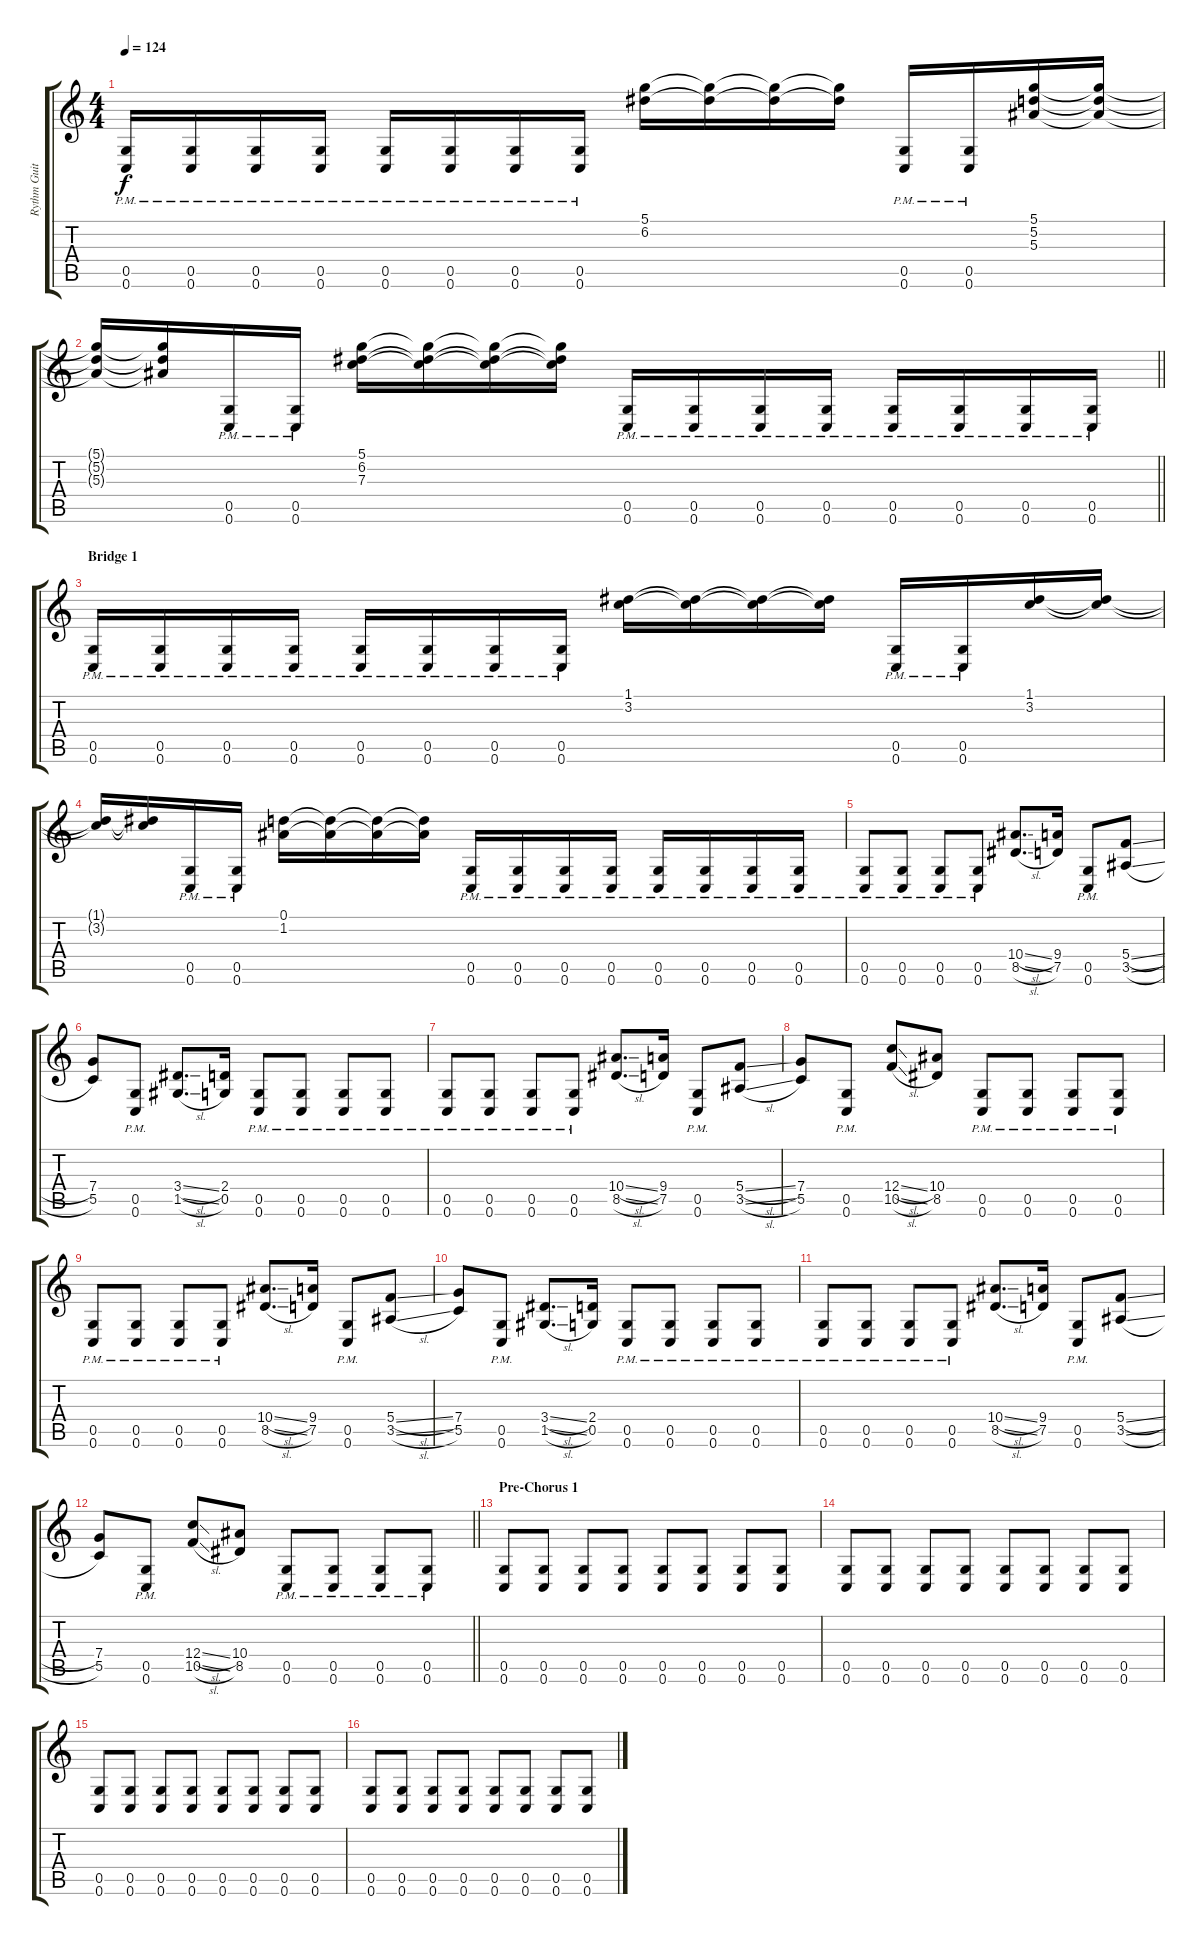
\track ("Rythm Guitar (Mätze)" "Rythm Guit") {instrument distortionguitar}
\staff {score tabs}
\tuning (D4 A3 F3 C3 G2 C2) {hide}
\ts (4 4)
\tempo 124
\clef g2
\ks c
(0.5{pm} 0.6{pm}).16{dy f} (0.5{pm} 0.6{pm}).16 (0.5{pm} 0.6{pm}).16 (0.5{pm} 0.6{pm}).16 (0.5{pm} 0.6{pm}).16 (0.5{pm} 0.6{pm}).16 (0.5{pm} 0.6{pm}).16 (0.5{pm} 0.6{pm}).16 (5.1 6.2).16 (5.1{t} 6.2{t}).16 (5.1{t} 6.2{t}).16 (5.1{t} 6.2{t}).16 (0.5{pm} 0.6{pm}).16 (0.5{pm} 0.6{pm}).16 (5.1 5.2 5.3).16 (5.1{t} 5.2{t} 5.3{t}).16 |
\barLineRight lightlight
(5.1{t} 5.2{t} 5.3{t}).16 (5.1{t} 5.2{t} 5.3{t}).16 (0.5{pm} 0.6{pm}).16 (0.5{pm} 0.6{pm}).16 (5.1 6.2 7.3).16 (5.1{t} 6.2{t} 7.3{t}).16 (5.1{t} 6.2{t} 7.3{t}).16 (5.1{t} 6.2{t} 7.3{t}).16 (0.5{pm} 0.6{pm}).16 (0.5{pm} 0.6{pm}).16 (0.5{pm} 0.6{pm}).16 (0.5{pm} 0.6{pm}).16 (0.5{pm} 0.6{pm}).16 (0.5{pm} 0.6{pm}).16 (0.5{pm} 0.6{pm}).16 (0.5{pm} 0.6{pm}).16 |
\section ("" "Bridge 1")
(0.5{pm} 0.6{pm}).16 (0.5{pm} 0.6{pm}).16 (0.5{pm} 0.6{pm}).16 (0.5{pm} 0.6{pm}).16 (0.5{pm} 0.6{pm}).16 (0.5{pm} 0.6{pm}).16 (0.5{pm} 0.6{pm}).16 (0.5{pm} 0.6{pm}).16 (1.1 3.2).16 (1.1{t} 3.2{t}).16 (1.1{t} 3.2{t}).16 (1.1{t} 3.2{t}).16 (0.5{pm} 0.6{pm}).16 (0.5{pm} 0.6{pm}).16 (1.1 3.2).16 (1.1{t} 3.2{t}).16 |
(1.1{t} 3.2{t}).16 (1.1{t} 3.2{t}).16 (0.5{pm} 0.6{pm}).16 (0.5{pm} 0.6{pm}).16 (0.1 1.2).16 (0.1{t} 1.2{t}).16 (0.1{t} 1.2{t}).16 (0.1{t} 1.2{t}).16 (0.5{pm} 0.6{pm}).16 (0.5{pm} 0.6{pm}).16 (0.5{pm} 0.6{pm}).16 (0.5{pm} 0.6{pm}).16 (0.5{pm} 0.6{pm}).16 (0.5{pm} 0.6{pm}).16 (0.5{pm} 0.6{pm}).16 (0.5{pm} 0.6{pm}).16 |
(0.5{pm} 0.6{pm}).8 (0.5{pm} 0.6{pm}).8 (0.5{pm} 0.6{pm}).8 (0.5{pm} 0.6{pm}).8 (10.4{sl} 8.5{sl}).8{d} (9.4 7.5).16 (0.5{pm} 0.6{pm}).8 (5.4{sl} 3.5{sl}).8 |
(7.4 5.5).8 (0.5{pm} 0.6{pm}).8 (3.4{sl} 1.5{sl}).8{d} (2.4 0.5).16 (0.5{pm} 0.6{pm}).8 (0.5{pm} 0.6{pm}).8 (0.5{pm} 0.6{pm}).8 (0.5{pm} 0.6{pm}).8 |
(0.5{pm} 0.6{pm}).8 (0.5{pm} 0.6{pm}).8 (0.5{pm} 0.6{pm}).8 (0.5{pm} 0.6{pm}).8 (10.4{sl} 8.5{sl}).8{d} (9.4 7.5).16 (0.5{pm} 0.6{pm}).8 (5.4{sl} 3.5{sl}).8 |
(7.4 5.5).8 (0.5{pm} 0.6{pm}).8 (12.4{sl} 10.5{sl}).8 (10.4 8.5).8 (0.5{pm} 0.6{pm}).8 (0.5{pm} 0.6{pm}).8 (0.5{pm} 0.6{pm}).8 (0.5{pm} 0.6{pm}).8 |
(0.5{pm} 0.6{pm}).8 (0.5{pm} 0.6{pm}).8 (0.5{pm} 0.6{pm}).8 (0.5{pm} 0.6{pm}).8 (10.4{sl} 8.5{sl}).8{d} (9.4 7.5).16 (0.5{pm} 0.6{pm}).8 (5.4{sl} 3.5{sl}).8 |
(7.4 5.5).8 (0.5{pm} 0.6{pm}).8 (3.4{sl} 1.5{sl}).8{d} (2.4 0.5).16 (0.5{pm} 0.6{pm}).8 (0.5{pm} 0.6{pm}).8 (0.5{pm} 0.6{pm}).8 (0.5{pm} 0.6{pm}).8 |
(0.5{pm} 0.6{pm}).8 (0.5{pm} 0.6{pm}).8 (0.5{pm} 0.6{pm}).8 (0.5{pm} 0.6{pm}).8 (10.4{sl} 8.5{sl}).8{d} (9.4 7.5).16 (0.5{pm} 0.6{pm}).8 (5.4{sl} 3.5{sl}).8 |
\barLineRight lightlight
(7.4 5.5).8 (0.5{pm} 0.6{pm}).8 (12.4{sl} 10.5{sl}).8 (10.4 8.5).8 (0.5{pm} 0.6{pm}).8 (0.5{pm} 0.6{pm}).8 (0.5{pm} 0.6{pm}).8 (0.5{pm} 0.6{pm}).8 |
\section ("" "Pre-Chorus 1")
(0.5 0.6).8 (0.5 0.6).8 (0.5 0.6).8 (0.5 0.6).8 (0.5 0.6).8 (0.5 0.6).8 (0.5 0.6).8 (0.5 0.6).8 |
(0.5 0.6).8 (0.5 0.6).8 (0.5 0.6).8 (0.5 0.6).8 (0.5 0.6).8 (0.5 0.6).8 (0.5 0.6).8 (0.5 0.6).8 |
(0.5 0.6).8 (0.5 0.6).8 (0.5 0.6).8 (0.5 0.6).8 (0.5 0.6).8 (0.5 0.6).8 (0.5 0.6).8 (0.5 0.6).8 |
(0.5 0.6).8 (0.5 0.6).8 (0.5 0.6).8 (0.5 0.6).8 (0.5 0.6).8 (0.5 0.6).8 (0.5 0.6).8 (0.5 0.6).8
